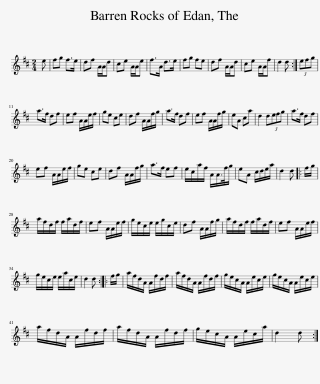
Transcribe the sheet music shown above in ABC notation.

X:1
L:1/8
M:2/4
I:linebreak $
K:D
V:1 treble
V:1
 e | fg f>e | df A/A/d | ce A/A/e | f>A d>e | %5
 fg fe | df A/A/d | ce A/A/f | d2 d :| (3efg |$ %10
 a>f df | ef A/A/e/f/ | ge ce | df A/A/f/g/ | a>f df | %15
 ef A/A/f/g/ | eA ca | d2 d(3efg | a>f df |$ ef A/A/e/f/ | %20
 ge ce | df A/A/f/g/ | a>f ef | e/c/a/f/ A/A/>f/g/ | eA c/d/e/a/ | %25
 d2 d |: f/g/ |$ a/f/d/f/ f/a/d/f/ | ef A/A/e/f/ | g/e/c/e/ e/g/c/e/ | %30
 df A/A/f/g/ | a/f/d/f/ f/a/d/f/ | ef A/A/e/f/ |$ g/e/c/e/ e/a/c/e/ | d2 d :: %35
 f/g/ | a/f/d/A/ A/f/d/f/ | a/f/d/A/ A/f/d/f/ | g/e/c/A/ A/e/c/e/ | g/e/c/A/ A/e/c/e/ |$ %40
 a/f/d/A/ A/f/d/f/ | a/f/d/A/ A/f/d/f/ | g/e/c/A/ A/e/c/a/ | d2 d :| %44
